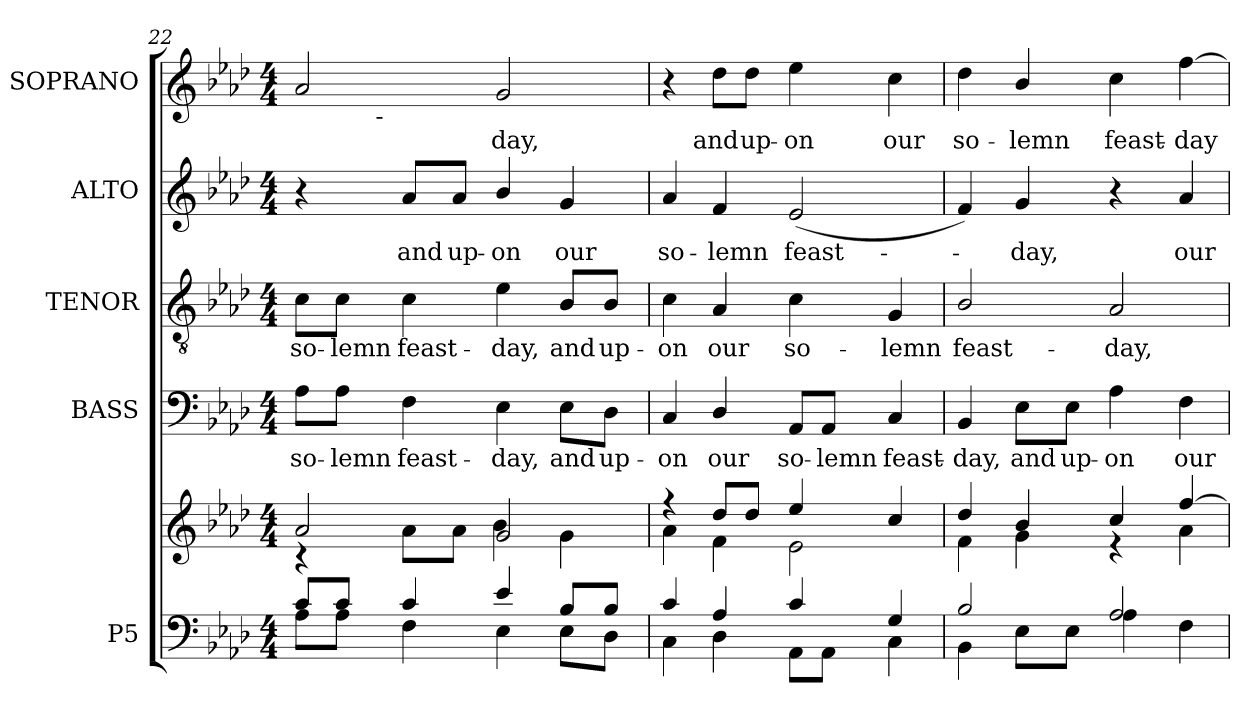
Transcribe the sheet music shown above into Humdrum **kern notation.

**kern	**kern	**kern	**text	**kern	**text	**kern	**text	**kern	**text
*part5	*part5	*part4	*part4	*part3	*part3	*part2	*part2	*part1	*part1
*staff6	*staff5	*staff4	*staff4	*staff3	*staff3	*staff2	*staff2	*staff1	*staff1
*I"P5	*	*I"BASS	*	*I"TENOR	*	*I"ALTO	*	*I"SOPRANO	*
!!LO:PB:g=z
*clefF4	*clefG2	*clefF4	*	*clefGv2	*	*clefG2	*	*clefG2	*
*	*	*	*	*ITrd7c12	*	*	*	*	*
*k[b-e-a-d-]	*k[b-e-a-d-]	*k[b-e-a-d-]	*	*k[b-e-a-d-]	*	*k[b-e-a-d-]	*	*k[b-e-a-d-]	*
*A-:	*A-:	*A-:	*	*A-:	*	*A-:	*	*A-:	*
*M4/4	*M4/4	*M4/4	*	*M4/4	*	*M4/4	*	*M4/4	*
=22	=22	=22	=22	=22	=22	=22	=22	=22	=22
*^	*^	*	*	*	*	*	*	*	*
!	!	!	!	!	!LO:LY:b:color=#000000	!	!	!	!	!	!
!	!	!	!	!	!	!	!LO:LY:b:color=#000000	!	!	!	!
*	*	*	*	*	*	*	*	*	*	*^	*
8ci/L	8A-i\L	2a-i/	4r	8A-i\L	so-	8Ci\L	so-	4r	.	2a-i/	8ryy	.
!	!	!	!	!	!LO:LY:b:color=#000000	!	!	!	!	!	!	!
!	!	!	!	!	!	!	!LO:LY:b:color=#000000	!	!	!	!	!
8ci/J	8A-i\J	.	.	8A-i\J	-lemn	8Ci\J	-lemn	.	.	.	32ryy	.
.	.	.	.	.	.	.	.	.	.	.	64ryy	.
.	.	.	.	.	.	.	.	.	.	.	128...ryy	.
!	!	!	!	!	!	!	!	!	!	!	!LO:TX:b:t=-	!
.	.	.	.	.	.	.	.	.	.	.	2ryy	.
!	!	!	!	!	!LO:LY:b:color=#000000	!	!	!	!	!	!	!
!	!	!	!	!	!	!	!LO:LY:b:color=#000000	!	!	!	!	!
!	!	!	!	!	!	!	!	!	!LO:LY:b:color=#000000	!	!	!
4ci/	4Fi\	.	8a-i\L	4Fi\	feast-	4Ci\	feast-	8a-i/L	and	.	.	.
!	!	!	!	!	!	!	!	!	!LO:LY:b:color=#000000	!	!	!
.	.	.	8a-i\J	.	.	.	.	8a-i/J	up-	.	.	.
!	!	!	!	!	!LO:LY:b:color=#000000	!	!	!	!	!	!	!
!	!	!	!	!	!	!	!LO:LY:b:color=#000000	!	!	!	!	!
!	!	!	!	!	!	!	!	!	!LO:LY:b:color=#000000	!	!	!
!	!	!	!	!	!	!	!	!	!	!	!	!LO:LY:b:color=#000000
4e-i/	4E-i\	2gi/	4b-i\	4E-i\	-day,	4E-i\	-day,	4b-i/	-on	2gi/	.	-day,
.	.	.	.	.	.	.	.	.	.	.	4ryy	.
!	!	!	!	!	!LO:LY:b:color=#000000	!	!	!	!	!	!	!
!	!	!	!	!	!	!	!LO:LY:b:color=#000000	!	!	!	!	!
!	!	!	!	!	!	!	!	!	!LO:LY:b:color=#000000	!	!	!
8B-i/L	8E-i\L	.	4gi\	8E-i\L	and	8BB-i/L	and	4gi/	our	.	.	.
!	!	!	!	!	!LO:LY:b:color=#000000	!	!	!	!	!	!	!
!	!	!	!	!	!	!	!LO:LY:b:color=#000000	!	!	!	!	!
8B-i/J	8D-i\J	.	.	8D-i\J	up-	8BB-i/J	up-	.	.	.	.	.
.	.	.	.	.	.	.	.	.	.	.	16ryy	.
.	.	.	.	.	.	.	.	.	.	.	1024ryy	.
*	*	*	*	*	*	*	*	*	*	*v	*v	*
=23	=23	=23	=23	=23	=23	=23	=23	=23	=23	=23	=23
*	*	*	*	*	*	*	*	*	*	*^	*
!	!	!	!	!	!LO:LY:b:color=#000000	!	!	!	!	!	!	!
*	*	*	*	*	*	*	*	*	*	*v	*v	*
*	*	*	*	*	*	*	*	*	*	*^	*
!	!	!	!	!	!	!	!LO:LY:b:color=#000000	!	!	!	!	!
*	*	*	*	*	*	*	*	*	*	*v	*v	*
*	*	*	*	*	*	*	*	*	*	*^	*
!	!	!	!	!	!	!	!	!	!LO:LY:b:color=#000000	!	!	!
*	*	*	*	*	*	*	*	*	*	*v	*v	*
4ci/	4Ci\	4r	4a-i\	4Ci/	-on	4Ci\	-on	4a-i/	so-	4r	.
!	!	!	!	!	!LO:LY:b:color=#000000	!	!	!	!	!	!
!	!	!	!	!	!	!	!LO:LY:b:color=#000000	!	!	!	!
!	!	!	!	!	!	!	!	!	!LO:LY:b:color=#000000	!	!
!	!	!	!	!	!	!	!	!	!	!	!LO:LY:b:color=#000000
4A-i/	4D-i\	8dd-i/L	4fi\	4D-i/	our	4AA-i/	our	4fi/	-lemn	8dd-i\L	and
!	!	!	!	!	!	!	!	!	!	!	!LO:LY:b:color=#000000
.	.	8dd-i/J	.	.	.	.	.	.	.	8dd-i\J	up-
!	!	!	!	!	!LO:LY:b:color=#000000	!	!	!	!	!	!
!	!	!	!	!	!	!	!LO:LY:b:color=#000000	!	!	!	!
!	!	!	!	!	!	!	!	!	!LO:LY:b:color=#000000	!	!
!	!	!	!	!	!	!	!	!	!	!	!LO:LY:b:color=#000000
4ci/	8AA-i\L	4ee-i/	2e-i\	8AA-i/L	so-	4Ci\	so-	(2e-i/	feast-	4ee-i\	-on
!	!	!	!	!	!LO:LY:b:color=#000000	!	!	!	!	!	!
.	8AA-i\J	.	.	8AA-i/J	-lemn	.	.	.	.	.	.
!	!	!	!	!	!LO:LY:b:color=#000000	!	!	!	!	!	!
!	!	!	!	!	!	!	!LO:LY:b:color=#000000	!	!	!	!
!	!	!	!	!	!	!	!	!	!	!	!LO:LY:b:color=#000000
4Gi/	4Ci\	4cci/	.	4Ci/	feast-	4GGi/	-lemn	.	.	4cci\	our
=24	=24	=24	=24	=24	=24	=24	=24	=24	=24	=24	=24
!	!	!	!	!	!LO:LY:b:color=#000000	!	!	!	!	!	!
!	!	!	!	!	!	!	!LO:LY:b:color=#000000	!	!	!	!
!	!	!	!	!	!	!	!	!	!	!	!LO:LY:b:color=#000000
2B-i/	4BB-i\	4dd-i/	4fi\	4BB-i/	-day,	2BB-i/	feast-	4fi/)	.	4dd-i\	so-
!	!	!	!	!	!LO:LY:b:color=#000000	!	!	!	!	!	!
!	!	!	!	!	!	!	!	!	!LO:LY:b:color=#000000	!	!
!	!	!	!	!	!	!	!	!	!	!	!LO:LY:b:color=#000000
.	8E-i\L	4b-i/	4gi\	8E-i\L	and	.	.	4gi/	-day,	4b-i/	-lemn
!	!	!	!	!	!LO:LY:b:color=#000000	!	!	!	!	!	!
.	8E-i\J	.	.	8E-i\J	up-	.	.	.	.	.	.
!	!	!	!	!	!LO:LY:b:color=#000000	!	!	!	!	!	!
!	!	!	!	!	!	!	!LO:LY:b:color=#000000	!	!	!	!
!	!	!	!	!	!	!	!	!	!	!	!LO:LY:b:color=#000000
2A-i/	4A-i\	4cci/	4r	4A-i\	-on	2AA-i/	-day,	4r	.	4cci\	feast-
!	!	!	!	!	!LO:LY:b:color=#000000	!	!	!	!	!	!
!	!	!	!	!	!	!	!	!	!LO:LY:b:color=#000000	!	!
!	!	!	!	!	!	!	!	!	!	!	!LO:LY:b:color=#000000
.	4Fi\	[4ffi/	4a-i\	4Fi\	our	.	.	4a-i/	our	[4ffi\	-day
*v	*v	*	*	*	*	*	*	*	*	*	*
*	*v	*v	*	*	*	*	*	*	*	*
=	=	=	=	=	=	=	=	=	=
*-	*-	*-	*-	*-	*-	*-	*-	*-	*-
